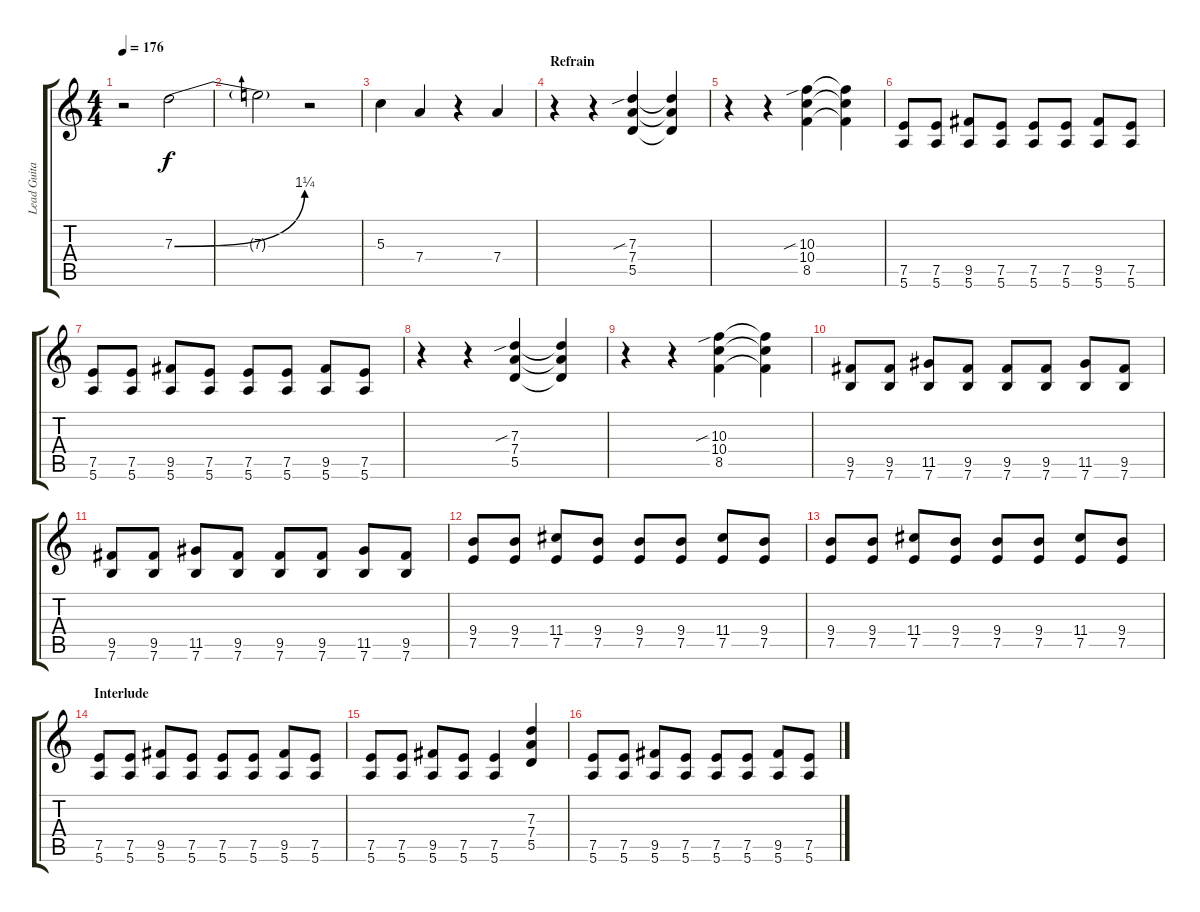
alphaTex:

\track ("Lead Guitar" "Lead Guita") {instrument distortionguitar}
\staff {score tabs}
\tuning (E4 B3 G3 D3 A2 E2) {hide}
\ts (4 4)
\tempo 176
\clef g2
\ks c
r.2{dy f} 7.3{be (bend 0 0 60 5)}.2 |
7.3{t}.2 r.2 |
5.3.4 7.4.4 r.4 7.4.4 |
\section ("" "Refrain")
r.4 r.4 (7.3{sib} 7.4 5.5).4 (7.3{t} 7.4{t} 5.5{t}).4 |
r.4 r.4 (10.3{sib} 10.4 8.5).4 (10.3{t} 10.4{t} 8.5{t}).4 |
(7.5 5.6).8 (7.5 5.6).8 (9.5 5.6).8 (7.5 5.6).8 (7.5 5.6).8 (7.5 5.6).8 (9.5 5.6).8 (7.5 5.6).8 |
(7.5 5.6).8 (7.5 5.6).8 (9.5 5.6).8 (7.5 5.6).8 (7.5 5.6).8 (7.5 5.6).8 (9.5 5.6).8 (7.5 5.6).8 |
r.4 r.4 (7.3{sib} 7.4 5.5).4 (7.3{t} 7.4{t} 5.5{t}).4 |
r.4 r.4 (10.3{sib} 10.4 8.5).4 (10.3{t} 10.4{t} 8.5{t}).4 |
(9.5 7.6).8 (9.5 7.6).8 (11.5 7.6).8 (9.5 7.6).8 (9.5 7.6).8 (9.5 7.6).8 (11.5 7.6).8 (9.5 7.6).8 |
(9.5 7.6).8 (9.5 7.6).8 (11.5 7.6).8 (9.5 7.6).8 (9.5 7.6).8 (9.5 7.6).8 (11.5 7.6).8 (9.5 7.6).8 |
(9.4 7.5).8 (9.4 7.5).8 (11.4 7.5).8 (9.4 7.5).8 (9.4 7.5).8 (9.4 7.5).8 (11.4 7.5).8 (9.4 7.5).8 |
(9.4 7.5).8 (9.4 7.5).8 (11.4 7.5).8 (9.4 7.5).8 (9.4 7.5).8 (9.4 7.5).8 (11.4 7.5).8 (9.4 7.5).8 |
\section ("" "Interlude")
(7.5 5.6).8 (7.5 5.6).8 (9.5 5.6).8 (7.5 5.6).8 (7.5 5.6).8 (7.5 5.6).8 (9.5 5.6).8 (7.5 5.6).8 |
(7.5 5.6).8 (7.5 5.6).8 (9.5 5.6).8 (7.5 5.6).8 (7.5 5.6).4 (7.3 7.4 5.5).4 |
(7.5 5.6).8 (7.5 5.6).8 (9.5 5.6).8 (7.5 5.6).8 (7.5 5.6).8 (7.5 5.6).8 (9.5 5.6).8 (7.5 5.6).8
